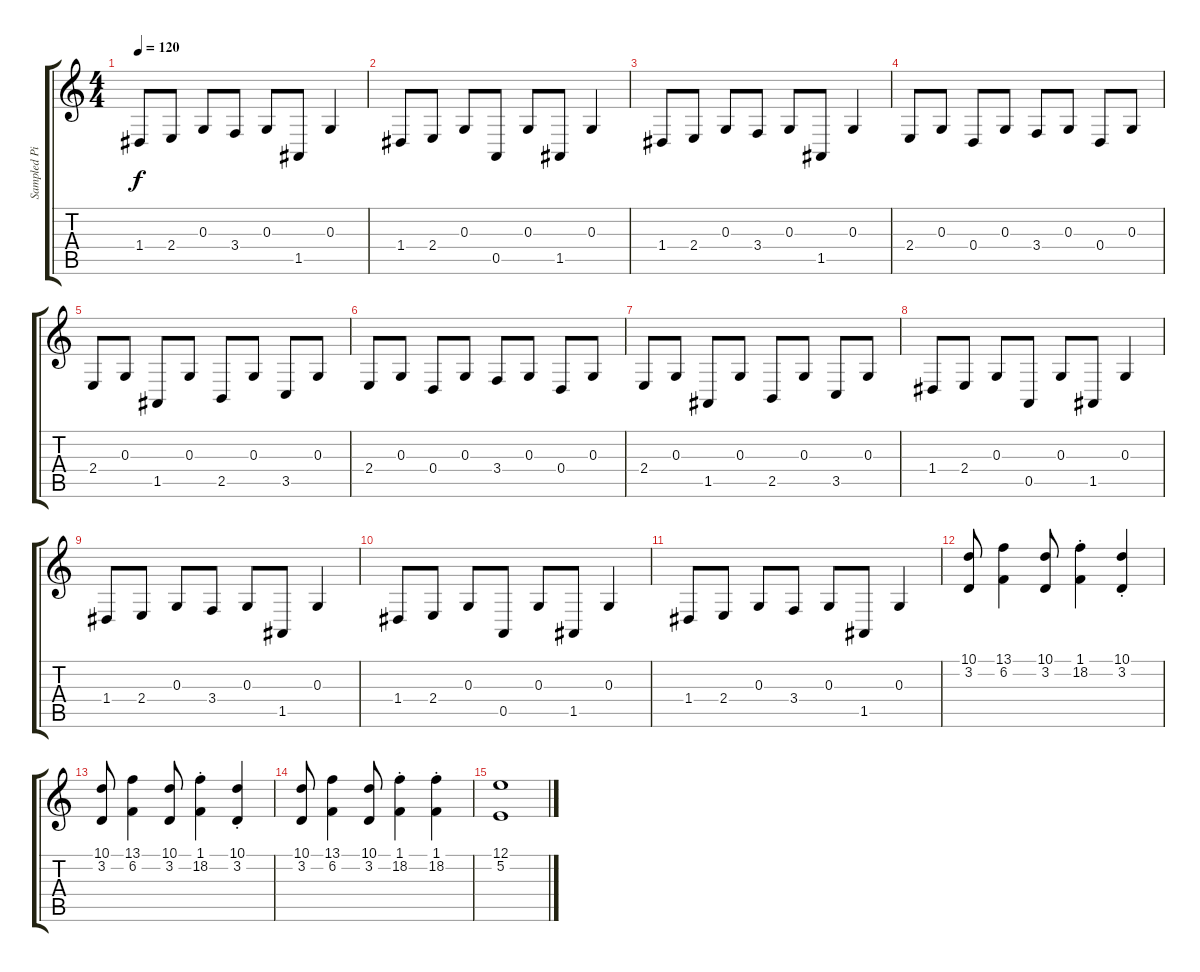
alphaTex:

\track ("Sampled Piano" "Sampled Pi") {instrument honkytonkpiano}
\staff {score tabs}
\tuning (E4 B3 G3 D3 A2 E2) {hide}
\ts (4 4)
\tempo 120
\clef g2
\ks c
1.4.8{dy f} 2.4.8 0.3.8 3.4.8 0.3.8 1.5.8 0.3.4 |
1.4.8 2.4.8 0.3.8 0.5.8 0.3.8 1.5.8 0.3.4 |
1.4.8 2.4.8 0.3.8 3.4.8 0.3.8 1.5.8 0.3.4 |
2.4.8 0.3.8 0.4.8 0.3.8 3.4.8 0.3.8 0.4.8 0.3.8 |
2.4.8 0.3.8 1.5.8 0.3.8 2.5.8 0.3.8 3.5.8 0.3.8 |
2.4.8 0.3.8 0.4.8 0.3.8 3.4.8 0.3.8 0.4.8 0.3.8 |
2.4.8 0.3.8 1.5.8 0.3.8 2.5.8 0.3.8 3.5.8 0.3.8 |
1.4.8 2.4.8 0.3.8 0.5.8 0.3.8 1.5.8 0.3.4 |
1.4.8 2.4.8 0.3.8 3.4.8 0.3.8 1.5.8 0.3.4 |
1.4.8 2.4.8 0.3.8 0.5.8 0.3.8 1.5.8 0.3.4 |
1.4.8 2.4.8 0.3.8 3.4.8 0.3.8 1.5.8 0.3.4 |
(10.1 3.2).8 (13.1 6.2).4 (10.1 3.2).8 (1.1{st} 18.2{st}).4 (10.1{st} 3.2{st}).4 |
(10.1 3.2).8 (13.1 6.2).4 (10.1 3.2).8 (1.1{st} 18.2{st}).4 (10.1{st} 3.2{st}).4 |
(10.1 3.2).8 (13.1 6.2).4 (10.1 3.2).8 (1.1{st} 18.2{st}).4 (1.1{st} 18.2{st}).4 |
(12.1 5.2).1
